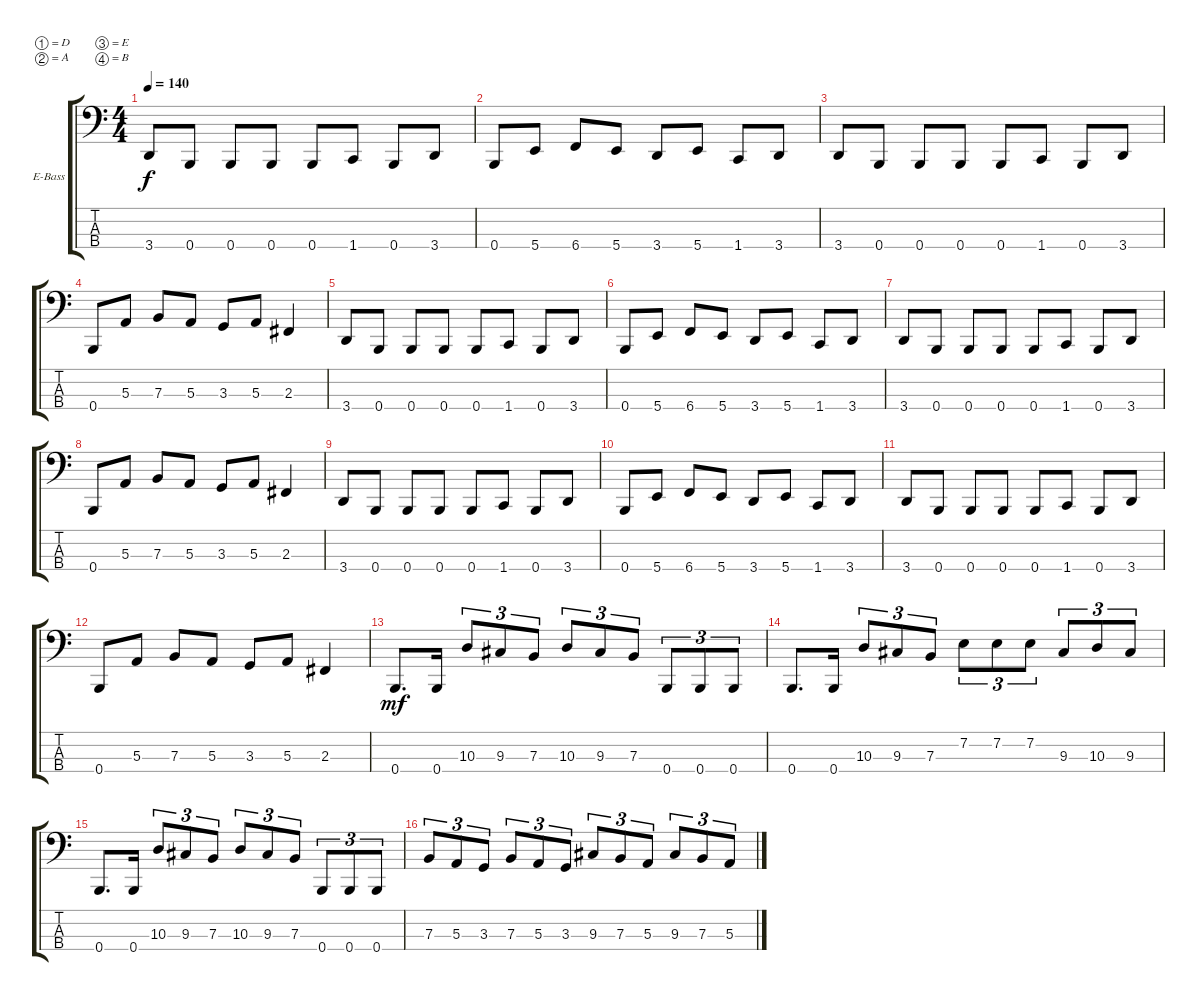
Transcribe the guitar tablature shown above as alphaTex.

\bracketExtendMode groupsimilarinstruments
\firstSystemTrackNameOrientation horizontal
\otherSystemsTrackNameOrientation horizontal
\track ("Electric Bass" "E-Bass") {instrument electricbassfinger}
\staff {score tabs}
\tuning (D2 A1 E1 B0)
\ts (4 4)
\tempo 140
\clef f4
\ks c
3.4.8{dy f} 0.4.8 0.4.8 0.4.8 0.4.8 1.4.8 0.4.8 3.4.8 |
0.4.8 5.4.8 6.4.8 5.4.8 3.4.8 5.4.8 1.4.8 3.4.8 |
3.4.8 0.4.8 0.4.8 0.4.8 0.4.8 1.4.8 0.4.8 3.4.8 |
0.4.8 5.3.8 7.3.8 5.3.8 3.3.8 5.3.8 2.3.4 |
3.4.8 0.4.8 0.4.8 0.4.8 0.4.8 1.4.8 0.4.8 3.4.8 |
0.4.8 5.4.8 6.4.8 5.4.8 3.4.8 5.4.8 1.4.8 3.4.8 |
3.4.8 0.4.8 0.4.8 0.4.8 0.4.8 1.4.8 0.4.8 3.4.8 |
0.4.8 5.3.8 7.3.8 5.3.8 3.3.8 5.3.8 2.3.4 |
3.4.8 0.4.8 0.4.8 0.4.8 0.4.8 1.4.8 0.4.8 3.4.8 |
0.4.8 5.4.8 6.4.8 5.4.8 3.4.8 5.4.8 1.4.8 3.4.8 |
3.4.8 0.4.8 0.4.8 0.4.8 0.4.8 1.4.8 0.4.8 3.4.8 |
0.4.8 5.3.8 7.3.8 5.3.8 3.3.8 5.3.8 2.3.4 |
0.4.8{d dy mf} 0.4.16 10.3.8{tu (3 2)} 9.3.8{tu (3 2)} 7.3.8{tu (3 2)} 10.3.8{tu (3 2)} 9.3.8{tu (3 2)} 7.3.8{tu (3 2)} 0.4.8{tu (3 2)} 0.4.8{tu (3 2)} 0.4.8{tu (3 2)} |
0.4.8{d} 0.4.16 10.3.8{tu (3 2)} 9.3.8{tu (3 2)} 7.3.8{tu (3 2)} 7.2.8{tu (3 2)} 7.2.8{tu (3 2)} 7.2.8{tu (3 2)} 9.3.8{tu (3 2)} 10.3.8{tu (3 2)} 9.3.8{tu (3 2)} |
0.4.8{d} 0.4.16 10.3.8{tu (3 2)} 9.3.8{tu (3 2)} 7.3.8{tu (3 2)} 10.3.8{tu (3 2)} 9.3.8{tu (3 2)} 7.3.8{tu (3 2)} 0.4.8{tu (3 2)} 0.4.8{tu (3 2)} 0.4.8{tu (3 2)} |
7.3.8{tu (3 2)} 5.3.8{tu (3 2)} 3.3.8{tu (3 2)} 7.3.8{tu (3 2)} 5.3.8{tu (3 2)} 3.3.8{tu (3 2)} 9.3.8{tu (3 2)} 7.3.8{tu (3 2)} 5.3.8{tu (3 2)} 9.3.8{tu (3 2)} 7.3.8{tu (3 2)} 5.3.8{tu (3 2)}
